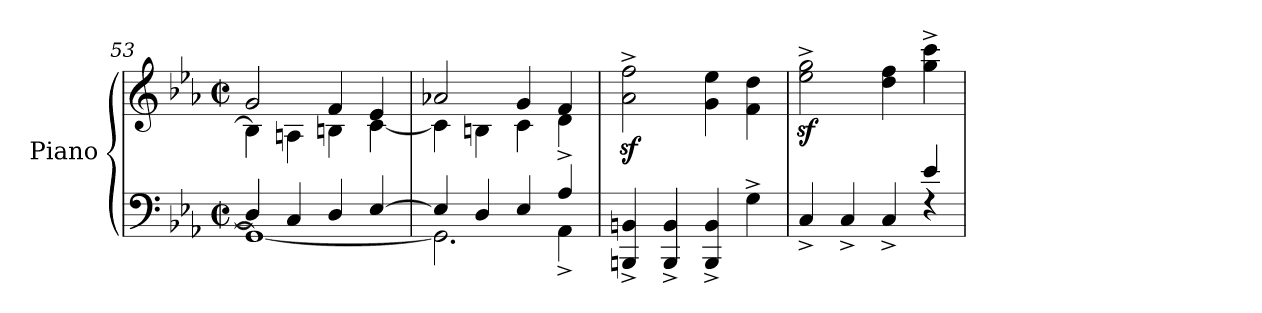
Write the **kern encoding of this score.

**kern	**kern
*part1	*part1
*staff2	*staff1
*I"Piano	*
*I'Pno.	*
*clefF4	*clefG2
*k[b-e-a-]	*k[b-e-a-]
*M2/2	*M2/2
*met(c|)	*met(c|)
=53	=53
*^	*^
4D/]	1GG_	2g/	4B\]
4C/	.	.	4An\
4D/	.	4f/	4Bn\
[4E-/	.	4e-/	[4c\
=54	=54	=54	=54
4E-/]	2.GG\]	2a-X/	4c\]
4D/	.	.	4Bn\
4E-/	.	4g/	4c\
4A-^/	4AA-^\	4f/	4d\
*v	*v	*	*
*	*v	*v
=55	=55
4BBBn/^ 4BBn/^	2a-\z<^ 2ff\z<^
4BBB/^ 4BB/^	.
4BBB/^ 4BB/^	4g\ 4ee-\
4G^\	4f\ 4dd\
=56	=56
*^	*
4C^/	2.ryy	2ee-\z<^ 2gg\z<^
4C^/	.	.
4C^/	.	4dd\ 4ff\
4e-/	4rF	4gg\^ 4ccc\^
*v	*v	*
=	=
*-	*-
